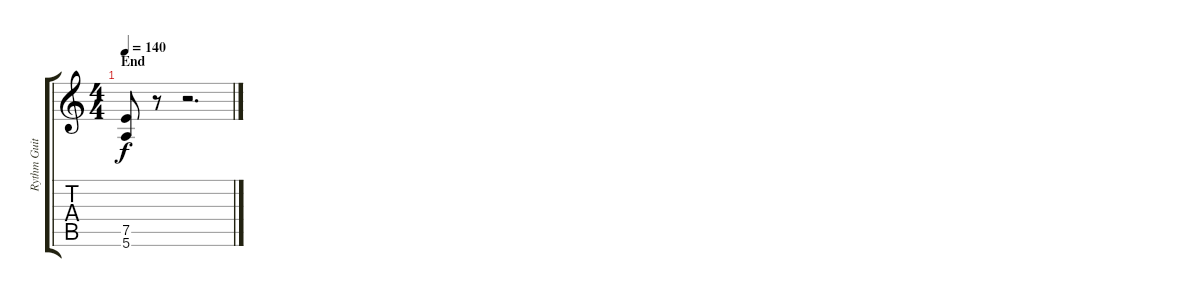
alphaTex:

\track ("Rythm Guitar" "Rythm Guit") {instrument distortionguitar}
\staff {score tabs}
\tuning (E4 B3 G3 D3 A2 E2) {hide}
\ts (4 4)
\section ("" "End")
\tempo 140
\clef g2
\ks c
(7.5 5.6).8{dy f} r.8 r.2{d}
